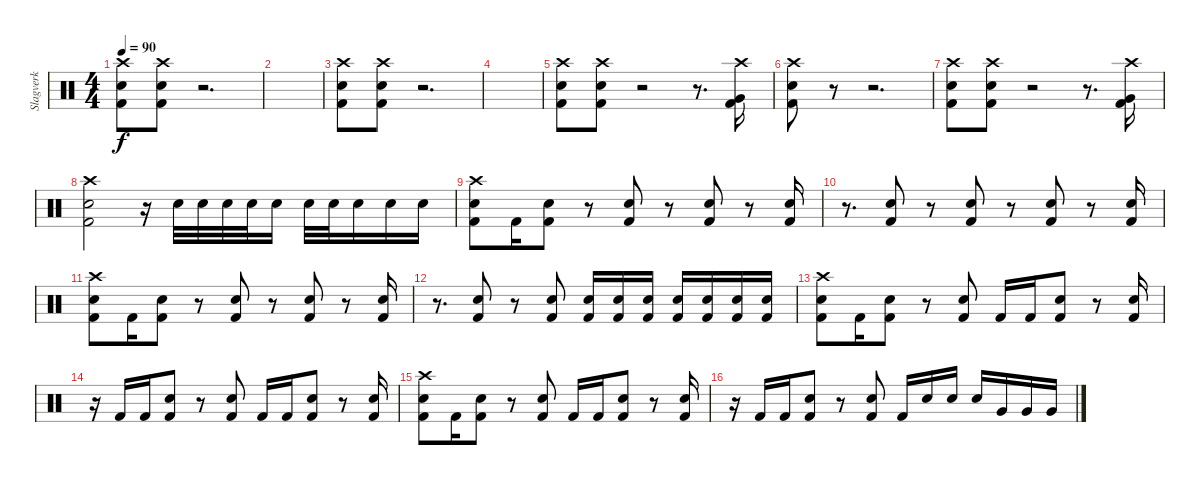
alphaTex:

\track ("Slagverk" "Slagverk") {instrument percussion}
\staff {score}
\articulation defaults
\ts (4 4)
\tempo 90
\clef neutral
\ks c
("Crash high (hit)" "Electric Snare (hit)" "Kick (hit) 2").8{dy f} ("Crash high (hit)" "Electric Snare (hit)" "Kick (hit) 2").8 r.2{d} |
|
("Crash high (hit)" "Electric Snare (hit)" "Kick (hit) 2").8 ("Crash high (hit)" "Electric Snare (hit)" "Kick (hit) 2").8 r.2{d} |
|
("Crash high (hit)" "Electric Snare (hit)" "Kick (hit) 2").8 ("Crash high (hit)" "Electric Snare (hit)" "Kick (hit) 2").8 r.2 r.8{d} ("Crash high (hit)" "Very Low Tom (hit)" "Kick (hit) 2").16 |
("Crash high (hit)" "Snare (hit) 2" "Kick (hit) 2").8 r.8 r.2{d} |
("Crash high (hit)" "Electric Snare (hit)" "Kick (hit) 2").8 ("Crash high (hit)" "Electric Snare (hit)" "Kick (hit) 2").8 r.2 r.8{d} ("Crash high (hit)" "Very Low Tom (hit)" "Kick (hit) 2").16 |
("Crash high (hit)" "Snare (hit) 2" "Kick (hit) 2").2 r.16 "Electric Snare (hit)".32 "Electric Snare (hit)".32 "Electric Snare (hit)".32 "Electric Snare (hit)".32 "Snare (hit) 2".16 "Snare (hit) 2".32 "Snare (hit) 2".32 "Snare (hit) 2".16 "Snare (hit) 2".16 "Snare (hit) 2".16 |
("Crash high (hit)" "Electric Snare (hit)" "Kick (hit) 2").8 "Kick (hit) 2".16 ("Electric Snare (hit)" "Kick (hit) 2").8 r.8 ("Electric Snare (hit)" "Kick (hit) 2").8 r.8 ("Electric Snare (hit)" "Kick (hit) 2").8 r.8 ("Electric Snare (hit)" "Kick (hit) 2").16 |
r.8{d} ("Electric Snare (hit)" "Kick (hit) 2").8 r.8 ("Electric Snare (hit)" "Kick (hit) 2").8 r.8 ("Electric Snare (hit)" "Kick (hit) 2").8 r.8 ("Electric Snare (hit)" "Kick (hit) 2").16 |
("Crash high (hit)" "Electric Snare (hit)" "Kick (hit) 2").8 "Kick (hit) 2".16 ("Electric Snare (hit)" "Kick (hit) 2").8 r.8 ("Electric Snare (hit)" "Kick (hit) 2").8 r.8 ("Electric Snare (hit)" "Kick (hit) 2").8 r.8 ("Electric Snare (hit)" "Kick (hit) 2").16 |
r.8{d} ("Electric Snare (hit)" "Kick (hit) 2").8 r.8 ("Electric Snare (hit)" "Kick (hit) 2").8 ("Electric Snare (hit)" "Kick (hit) 2").16 ("Electric Snare (hit)" "Kick (hit) 2").16 ("Electric Snare (hit)" "Kick (hit) 2").16 ("Electric Snare (hit)" "Kick (hit) 2").16 ("Electric Snare (hit)" "Kick (hit) 2").16 ("Electric Snare (hit)" "Kick (hit) 2").16 ("Electric Snare (hit)" "Kick (hit) 2").16 |
("Crash high (hit)" "Electric Snare (hit)" "Kick (hit) 2").8 "Kick (hit) 2".16 ("Electric Snare (hit)" "Kick (hit) 2").8 r.8 ("Electric Snare (hit)" "Kick (hit) 2").8 "Kick (hit) 2".16 "Kick (hit) 2".16 ("Electric Snare (hit)" "Kick (hit) 2").8 r.8 ("Electric Snare (hit)" "Kick (hit) 2").16 |
r.16 "Kick (hit) 2".16 "Kick (hit) 2".16 ("Electric Snare (hit)" "Kick (hit) 2").8 r.8 ("Electric Snare (hit)" "Kick (hit) 2").8 "Kick (hit) 2".16 "Kick (hit) 2".16 ("Electric Snare (hit)" "Kick (hit) 2").8 r.8 ("Electric Snare (hit)" "Kick (hit) 2").16 |
("Crash high (hit)" "Electric Snare (hit)" "Kick (hit) 2").8 "Kick (hit) 2".16 ("Electric Snare (hit)" "Kick (hit) 2").8 r.8 ("Electric Snare (hit)" "Kick (hit) 2").8 "Kick (hit) 2".16 "Kick (hit) 2".16 ("Electric Snare (hit)" "Kick (hit) 2").8 r.8 ("Electric Snare (hit)" "Kick (hit) 2").16 |
r.16 "Kick (hit) 2".16 "Kick (hit) 2".16 ("Electric Snare (hit)" "Kick (hit) 2").8 r.8 ("Electric Snare (hit)" "Kick (hit) 2").8 "Kick (hit) 2".16 "Electric Snare (hit)".16 "Electric Snare (hit)".16 "Electric Snare (hit)".16 "Very Low Tom (hit)".16 "Very Low Tom (hit)".16 "Very Low Tom (hit)".16
